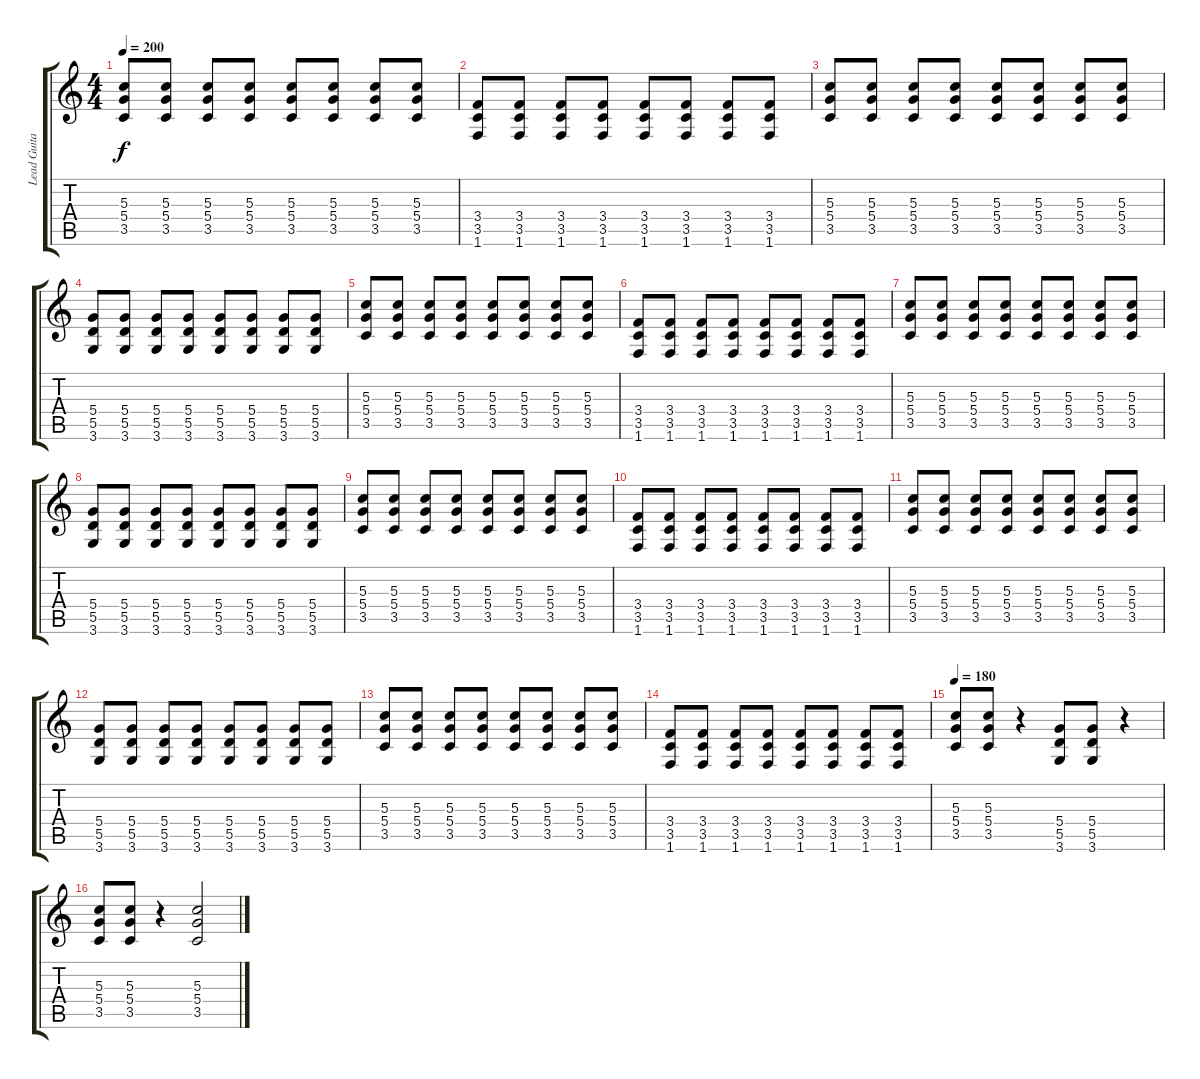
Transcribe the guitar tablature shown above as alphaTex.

\track ("Lead Guitar (On and On and On)" "Lead Guita") {instrument overdrivenguitar}
\staff {score tabs}
\tuning (E4 B3 G3 D3 A2 E2) {hide}
\ts (4 4)
\tempo 200
\clef g2
\ks c
(5.3 5.4 3.5).8{dy f} (5.3 5.4 3.5).8 (5.3 5.4 3.5).8 (5.3 5.4 3.5).8 (5.3 5.4 3.5).8 (5.3 5.4 3.5).8 (5.3 5.4 3.5).8 (5.3 5.4 3.5).8 |
(3.4 3.5 1.6).8 (3.4 3.5 1.6).8 (3.4 3.5 1.6).8 (3.4 3.5 1.6).8 (3.4 3.5 1.6).8 (3.4 3.5 1.6).8 (3.4 3.5 1.6).8 (3.4 3.5 1.6).8 |
(5.3 5.4 3.5).8 (5.3 5.4 3.5).8 (5.3 5.4 3.5).8 (5.3 5.4 3.5).8 (5.3 5.4 3.5).8 (5.3 5.4 3.5).8 (5.3 5.4 3.5).8 (5.3 5.4 3.5).8 |
(5.4 5.5 3.6).8 (5.4 5.5 3.6).8 (5.4 5.5 3.6).8 (5.4 5.5 3.6).8 (5.4 5.5 3.6).8 (5.4 5.5 3.6).8 (5.4 5.5 3.6).8 (5.4 5.5 3.6).8 |
(5.3 5.4 3.5).8 (5.3 5.4 3.5).8 (5.3 5.4 3.5).8 (5.3 5.4 3.5).8 (5.3 5.4 3.5).8 (5.3 5.4 3.5).8 (5.3 5.4 3.5).8 (5.3 5.4 3.5).8 |
(3.4 3.5 1.6).8 (3.4 3.5 1.6).8 (3.4 3.5 1.6).8 (3.4 3.5 1.6).8 (3.4 3.5 1.6).8 (3.4 3.5 1.6).8 (3.4 3.5 1.6).8 (3.4 3.5 1.6).8 |
(5.3 5.4 3.5).8 (5.3 5.4 3.5).8 (5.3 5.4 3.5).8 (5.3 5.4 3.5).8 (5.3 5.4 3.5).8 (5.3 5.4 3.5).8 (5.3 5.4 3.5).8 (5.3 5.4 3.5).8 |
(5.4 5.5 3.6).8 (5.4 5.5 3.6).8 (5.4 5.5 3.6).8 (5.4 5.5 3.6).8 (5.4 5.5 3.6).8 (5.4 5.5 3.6).8 (5.4 5.5 3.6).8 (5.4 5.5 3.6).8 |
(5.3 5.4 3.5).8 (5.3 5.4 3.5).8 (5.3 5.4 3.5).8 (5.3 5.4 3.5).8 (5.3 5.4 3.5).8 (5.3 5.4 3.5).8 (5.3 5.4 3.5).8 (5.3 5.4 3.5).8 |
(3.4 3.5 1.6).8 (3.4 3.5 1.6).8 (3.4 3.5 1.6).8 (3.4 3.5 1.6).8 (3.4 3.5 1.6).8 (3.4 3.5 1.6).8 (3.4 3.5 1.6).8 (3.4 3.5 1.6).8 |
(5.3 5.4 3.5).8 (5.3 5.4 3.5).8 (5.3 5.4 3.5).8 (5.3 5.4 3.5).8 (5.3 5.4 3.5).8 (5.3 5.4 3.5).8 (5.3 5.4 3.5).8 (5.3 5.4 3.5).8 |
(5.4 5.5 3.6).8 (5.4 5.5 3.6).8 (5.4 5.5 3.6).8 (5.4 5.5 3.6).8 (5.4 5.5 3.6).8 (5.4 5.5 3.6).8 (5.4 5.5 3.6).8 (5.4 5.5 3.6).8 |
(5.3 5.4 3.5).8 (5.3 5.4 3.5).8 (5.3 5.4 3.5).8 (5.3 5.4 3.5).8 (5.3 5.4 3.5).8 (5.3 5.4 3.5).8 (5.3 5.4 3.5).8 (5.3 5.4 3.5).8 |
(3.4 3.5 1.6).8 (3.4 3.5 1.6).8 (3.4 3.5 1.6).8 (3.4 3.5 1.6).8 (3.4 3.5 1.6).8 (3.4 3.5 1.6).8 (3.4 3.5 1.6).8 (3.4 3.5 1.6).8 |
\tempo 180
(5.3 5.4 3.5).8 (5.3 5.4 3.5).8 r.4 (5.4 5.5 3.6).8 (5.4 5.5 3.6).8 r.4 |
(5.3 5.4 3.5).8 (5.3 5.4 3.5).8 r.4 (5.3 5.4 3.5).2{instrument acousticguitarsteel}
